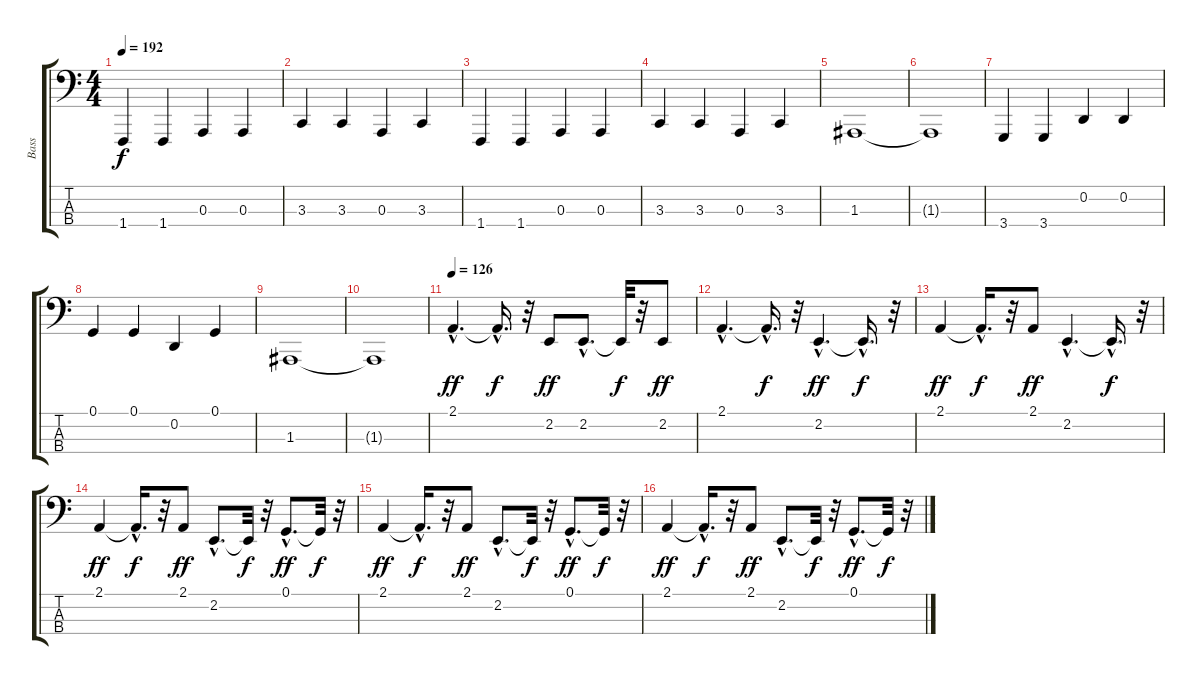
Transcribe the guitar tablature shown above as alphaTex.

\track ("Bass" "Bass") {instrument englishhorn}
\staff {score tabs}
\tuning (G2 D2 A1 E1) {hide}
\ts (4 4)
\tempo 192
\clef f4
\ks c
1.4.4{dy f} 1.4.4 0.3.4 0.3.4 |
3.3.4 3.3.4 0.3.4 3.3.4 |
1.4.4 1.4.4 0.3.4 0.3.4 |
3.3.4 3.3.4 0.3.4 3.3.4 |
1.3.1 |
1.3{t}.1 |
3.4.4 3.4.4 0.2.4 0.2.4 |
0.1.4 0.1.4 0.2.4 0.1.4 |
1.3.1 |
1.3{t}.1 |
\tempo 126
2.1{hac}.4{d dy ff} 2.1{hac t}.16{d dy f} r.32 2.2.8{dy ff} 2.2{hac}.8{d} 2.2{t}.32{dy f} r.32 2.2.8{dy ff} |
2.1{hac}.4{d} 2.1{hac t}.16{d dy f} r.32 2.2{hac}.4{d dy ff} 2.2{hac t}.16{d dy f} r.32 |
2.1.4{dy ff} 2.1{hac t}.16{d dy f} r.32 2.1.8{dy ff} 2.2{hac}.4{d} 2.2{hac t}.16{d dy f} r.32 |
2.1.4{dy ff} 2.1{hac t}.16{d dy f} r.32 2.1.8{dy ff} 2.2{hac}.8{d} 2.2{t}.32{dy f} r.32 0.1{hac}.8{d dy ff} 0.1{t}.32{dy f} r.32 |
2.1.4{dy ff} 2.1{hac t}.16{d dy f} r.32 2.1.8{dy ff} 2.2{hac}.8{d} 2.2{t}.32{dy f} r.32 0.1{hac}.8{d dy ff} 0.1{t}.32{dy f} r.32 |
2.1.4{dy ff} 2.1{hac t}.16{d dy f} r.32 2.1.8{dy ff} 2.2{hac}.8{d} 2.2{t}.32{dy f} r.32 0.1{hac}.8{d dy ff} 0.1{t}.32{dy f} r.32
